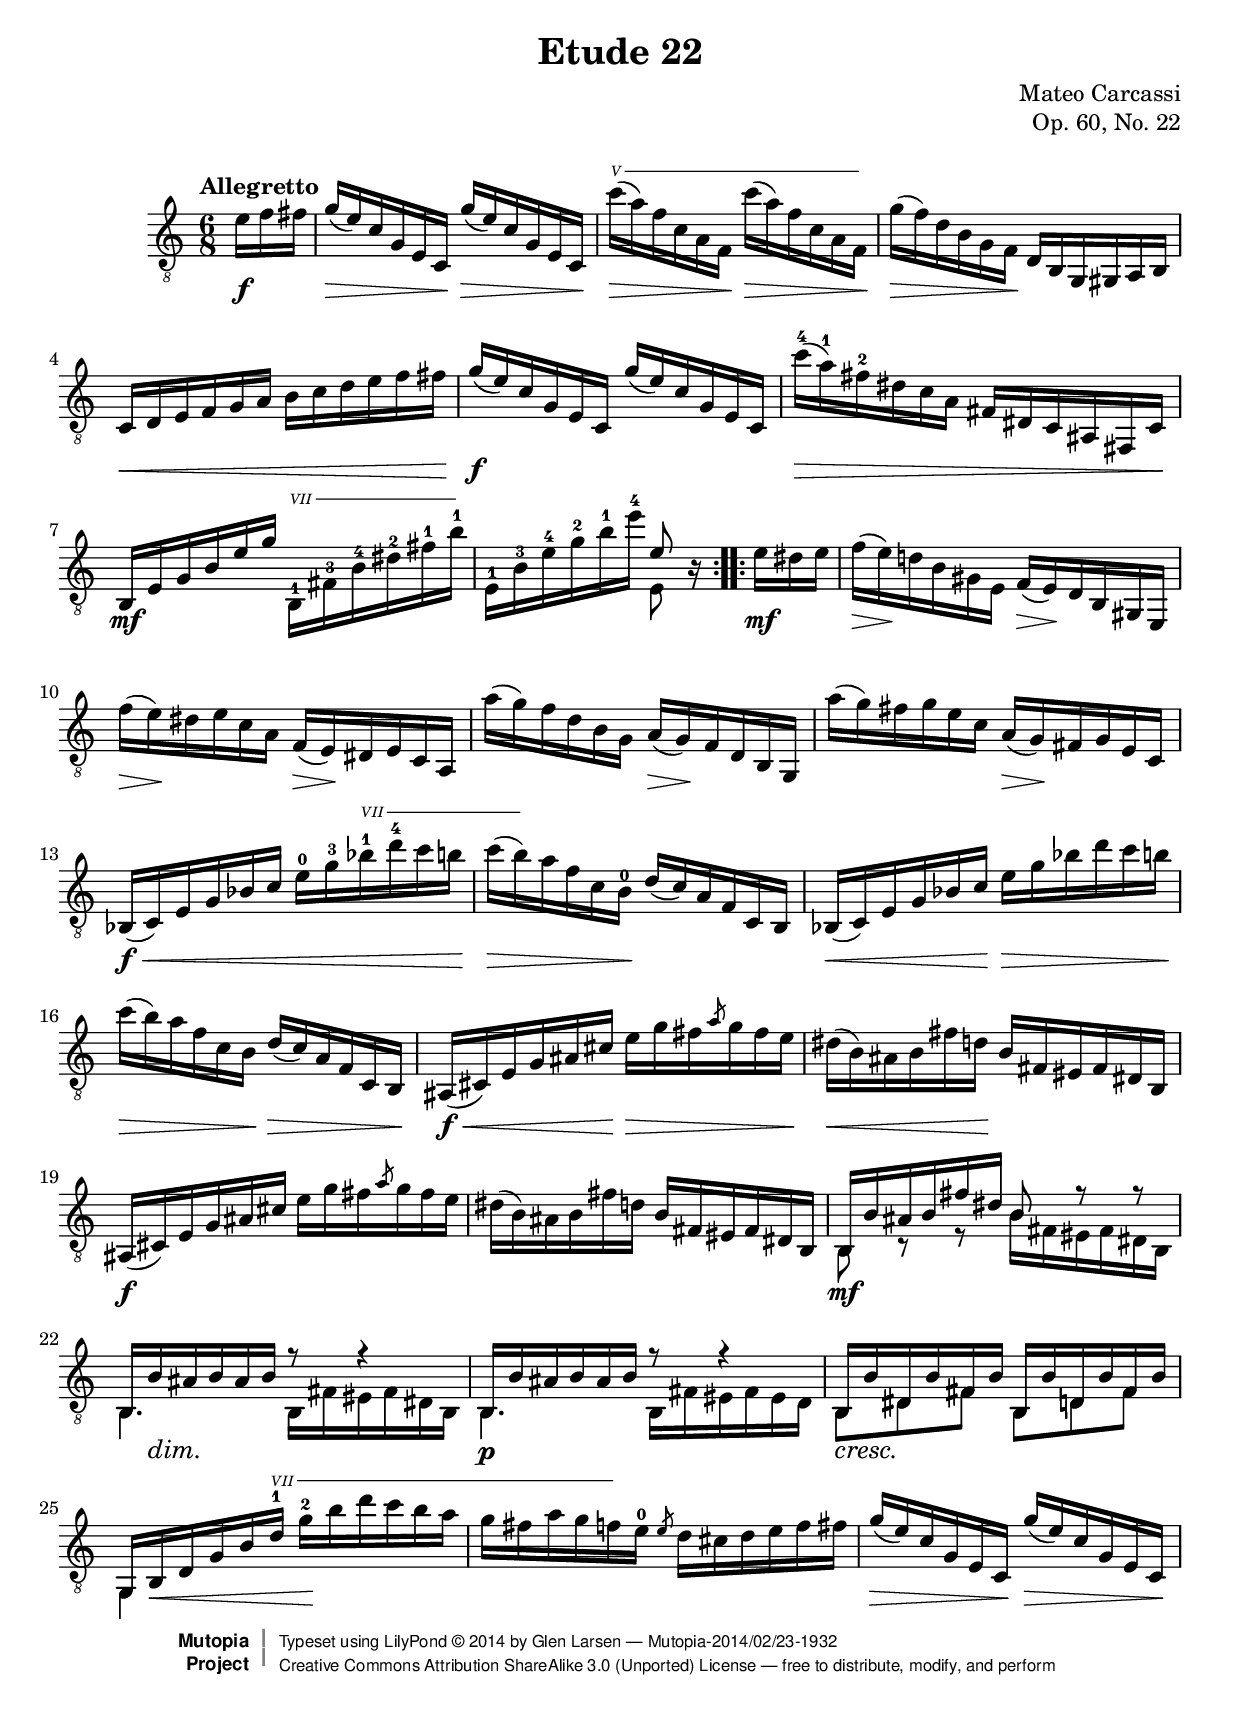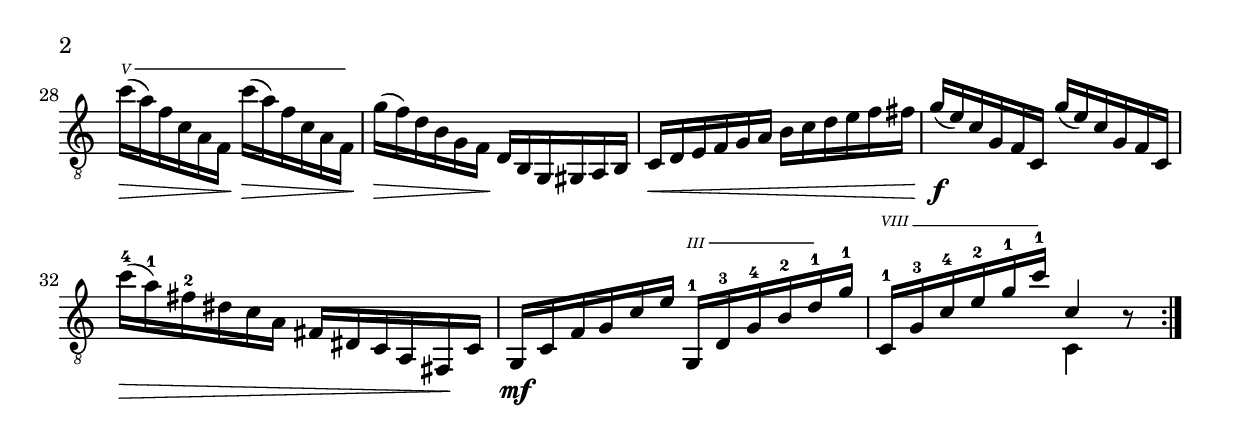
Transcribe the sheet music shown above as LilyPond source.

\version "2.18.0"
\header {
  title = "Etude 22"
  composer = "Mateo Carcassi"
  opus = "Op. 60, No. 22"
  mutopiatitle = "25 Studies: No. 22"
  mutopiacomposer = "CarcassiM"
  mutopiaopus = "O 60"
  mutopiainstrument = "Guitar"
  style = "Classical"
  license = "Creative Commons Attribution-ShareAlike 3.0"
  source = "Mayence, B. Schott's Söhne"
  % From Boije 94
  date = "1853"
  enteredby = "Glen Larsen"
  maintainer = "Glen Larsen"
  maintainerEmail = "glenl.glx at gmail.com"

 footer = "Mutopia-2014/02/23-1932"
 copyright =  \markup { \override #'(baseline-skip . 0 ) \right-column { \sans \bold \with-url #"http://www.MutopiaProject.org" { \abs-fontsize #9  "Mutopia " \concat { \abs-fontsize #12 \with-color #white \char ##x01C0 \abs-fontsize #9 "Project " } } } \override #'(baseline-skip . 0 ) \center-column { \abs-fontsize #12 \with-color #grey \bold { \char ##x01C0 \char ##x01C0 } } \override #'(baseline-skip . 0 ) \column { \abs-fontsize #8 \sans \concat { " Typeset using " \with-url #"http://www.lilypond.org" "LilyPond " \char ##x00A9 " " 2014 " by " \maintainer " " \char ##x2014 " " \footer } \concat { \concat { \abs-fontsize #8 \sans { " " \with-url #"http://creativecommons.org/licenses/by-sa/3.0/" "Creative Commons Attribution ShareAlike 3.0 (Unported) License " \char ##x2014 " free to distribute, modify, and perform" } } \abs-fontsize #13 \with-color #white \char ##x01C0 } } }
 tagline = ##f
}

global = {
  \time 6/8
}

pf = #(make-dynamic-script "pf")
gpos = #(define-music-function (parser location text) (string?)
	 #{ \mark\markup{\teeny\italic #text } #})

\paper {
  % add space between composer/opus markup and first staff
  markup-system-spacing #'padding = #3
  % add a little space between composer and opus
  markup-markup-spacing #'padding = #1.2
  top-margin = #8
  bottom-margin = #10
}

\layout {
  \context {
    \Voice
    \override StringNumber #'stencil = ##f
    \override TextSpanner #'style = #'solid
    \override TextSpanner #'font-size = #-4
  }
  \context {
    \Staff
    \override Fingering #'staff-padding = #'()
    \override Fingering #'add-stem-support = ##t
    \mergeDifferentlyDottedOn
    \mergeDifferentlyHeadedOn
  }
  \context {
    \Dynamics
    \override DynamicTextSpanner #'style = #'none
  }
}

dynamics = {
  \partial 8. {s16\f s8 } | \repeat unfold 5 { s16\> s16*4 s16\! } s4. |
  s16\< s8*5 s16\! | s16\f s8*5 s16 | s16\> s8*5 s16\! s2.\mf |
  s4. s8. s8.\mf | s16\> s16\! s4 s16\> s16\! s4 | s16\> s16\! s4 s16\> s16\! s4 |
  s4. s16\> s16\! s4 | s4. s16\> s16\! s4 | s16\f\< s8*5 s16\! s16\> s4 s16\! s4. |
  s16\< s4 s16\! s16\> s4 s16\! | s16\> s4 s16\! s16\> s4 s16\! | s16\f\< s4 s16\! s16\> s4 s16\! | s16\< s4 s16\! s4. |
  s2.\f | s2. | s16\mf s4 s16 s4. | s16 s16\dim s4\! s4. |
  s16\p s4 s16 s4. |
  s4.\cresc s4.\! | s16 s4\< s16 s4.\! | s2. |
  s16\> s4 s16\! s16\> s4 s16\! | s16\> s4 s16\! s16\> s4 s16\! | s16\> s4 s16\! s4. | s4.\< s16 s4 s16\! |
  s16\f s4 s16 s4. | s4.\> s4 s8\! | s2.\mf | s4.
}

upperVoice = \relative c' {
  \tempo "Allegretto"
  % for barre's
  \override TextSpanner #'(bound-details left stencil-align-dir-y) = #CENTER
  \repeat volta 2 {
    \partial 8. { e16 f fis } |
    \repeat unfold 2 { g16( e) c g e c } |
    \override TextSpanner.bound-details.left.text = #"V "
    c''16\startTextSpan ( a) f c a f c''16( a) f c a f\stopTextSpan |
    g'16( f) d b g f d b g gis a b |

    c16 d e f g a b c d e f fis |
    \repeat unfold 2 { g16( e) c g e c } |
    <c''-4>16( <a-1>) <fis-2> dis c a fis dis c ais fis c' |

    \override TextSpanner.bound-details.left.text = #"VII "
    b16 e g b e g <b,,-1>\startTextSpan  <fis'-3> <b-4> <dis-2> <fis-1> <b-1>\stopTextSpan |

    <e,,-1>16 <b'-3> <e-4> <g-2> <b-1> <e-4>
    << { \voiceOne e,8 } \new Voice {\voiceTwo e,8 } >>\oneVoice r16
  }
  \repeat volta 2 {
    e'16 dis e |
    f16( e) d! b gis e f( e) d b gis e |
    f''16( e) dis e c a f( e) dis e c a |

    a''16( g) f d b g a( g) f d b g |
    a''( g) fis g e c a( g) fis g e c |
    \override TextSpanner.bound-details.left.text = #"VII "
    bes16( c) e g bes c <e-0> <g-3> <bes-1> \startTextSpan <d-4> c b |
    c16( b)\stopTextSpan a f c <b-0> d( c) a f c b |
    bes16( c) e g bes c e g bes d c b |
    c16( b) a f c b d( c) a f c b |
    \repeat unfold 2 {
      ais16( cis) e g ais cis e g fis \slashedGrace {a8} g16 fis e |
      dis16( b) ais b fis' d b fis eis fis dis b |
    }
    << { \voiceOne b16 b' ais b fis' dis b8 r r |
         \repeat unfold 2 {
           b,16 b' ais b ais b r8 r4 |
         }
         b,16 b' dis, b' fis b b, b' d, b' fis b |
         \override TextSpanner.bound-details.left.text = #"VII "
         g,16 b d g b <d-1>\startTextSpan \stemDown <g-2> b d c b a \stemNeutral |
       }
       \new Voice {
         \voiceTwo
         b,,8 r r b'16 fis eis fis dis b |
         b4.    b16 fis' eis fis dis b |
         b4. b16 fis' eis fis eis d |
         b8 dis fis b, d fis |
         g,4 s s |
       }
     >> \oneVoice
    g''16 fis a g f\stopTextSpan <e-0> \slashedGrace {e8} d16 cis d e f fis |

    \repeat unfold 2 { g16( e) c g e c } |
    \override TextSpanner.bound-details.left.text = #"V "
    c''16(\startTextSpan a) f c a f c''16( a) f c a f\stopTextSpan |
    g'16( f) d b g f d b g gis a b |
    c16 d e f g a b c d e f fis |

    \repeat unfold 2 { g16( e) c g f c } |
    <c''-4>16( <a-1>) <fis-2> dis c a fis dis c a fis c' |
    \override TextSpanner.bound-details.left.text = #"III "
    g16 c f g c e <g,,-1>\startTextSpan <d'-3> <g-4> <b-2> <d-1>\stopTextSpan <g-1> |

    << {\override TextSpanner.bound-details.left.text = #"VIII "
      <c,,-1>16\startTextSpan <g'-3> <c-4> <e-2> <g-1> <c-1>\stopTextSpan c,4 b8\rest }
       \\  { s4. c,4 s8 }>>
  }
}

\score {
  <<
    \new Staff = "Guitar" \with {
      midiInstrument = #"acoustic guitar (nylon)"
    } <<
      \global
      \clef "treble_8"
      \new Voice = "upperVoice" \upperVoice
      \new Dynamics \dynamics
    >>
  >>
  \layout { }
  \midi {
    \tempo 4 = 90
  }
}
